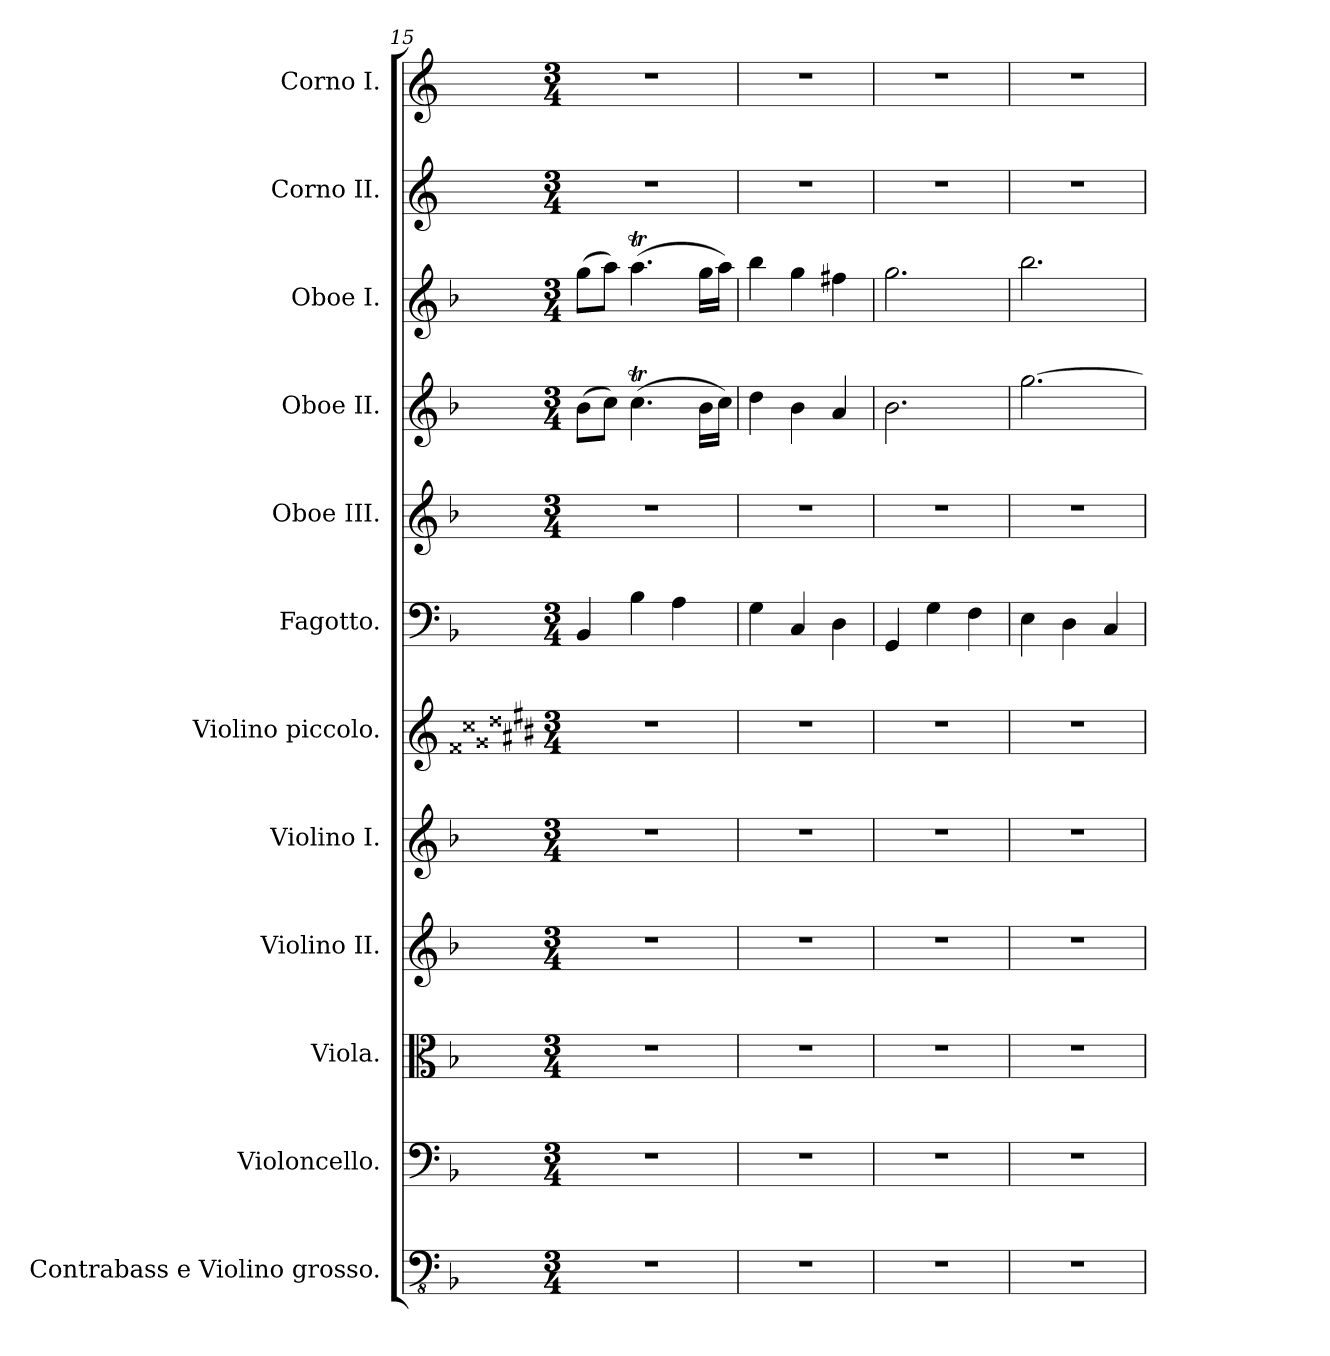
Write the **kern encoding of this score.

**kern	**kern	**kern	**kern	**kern	**kern	**kern	**kern	**kern	**kern	**kern	**kern
*part12	*part11	*part10	*part9	*part8	*part7	*part6	*part5	*part4	*part3	*part2	*part1
*staff12	*staff11	*staff10	*staff9	*staff8	*staff7	*staff6	*staff5	*staff4	*staff3	*staff2	*staff1
*I"Contrabass e Violino grosso.	*I"Violoncello.	*I"Viola.	*I"Violino II.	*I"Violino I.	*I"Violino piccolo.	*I"Fagotto.	*I"Oboe III.	*I"Oboe II.	*I"Oboe I.	*I"Corno II.	*I"Corno I.
*I'Cnb e Vln gr.	*I'Vlc.	*I'Vla.	*I'Vln II.	*I'Vln I.	*I'Vln picc.	*I'Fgt.	*I'Obe III.	*I'Obe II.	*I'Obe I.	*I'Crn II.	*I'Crn I.
!!LO:PB:g=z
*clefFv4	*clefF4	*clefC3	*clefG2	*clefG2	*clefG2	*clefF4	*clefG2	*clefG2	*clefG2	*clefG2	*clefG2
*ITrd7c12	*	*	*	*	*ITrd-1c-3	*	*	*	*	*ITrd4c7	*ITrd4c7
*k[b-]	*k[b-]	*k[b-]	*k[b-]	*k[b-]	*k[f##c##g##d##a#e#b#]	*k[b-]	*k[b-]	*k[b-]	*k[b-]	*k[b-]	*k[b-]
*M3/4	*M3/4	*M3/4	*M3/4	*M3/4	*M3/4	*M3/4	*M3/4	*M3/4	*M3/4	*M3/4	*M3/4
=15	=15	=15	=15	=15	=15	=15	=15	=15	=15	=15	=15
2.r	2.r	2.r	2.r	2.r	2.r	4BB-/	2.r	(>8b-\L	(>8gg\L	2.r	2.r
.	.	.	.	.	.	.	.	8cc\J)	8aa\J)	.	.
.	.	.	.	.	.	4B-\	.	(>4.ccT\	(>4.aat\	.	.
.	.	.	.	.	.	4A\	.	.	.	.	.
.	.	.	.	.	.	.	.	16b-\LL	16gg\LL	.	.
.	.	.	.	.	.	.	.	16cc\JJ)	16aa\JJ)	.	.
=16	=16	=16	=16	=16	=16	=16	=16	=16	=16	=16	=16
2.r	2.r	2.r	2.r	2.r	2.r	4G\	2.r	4dd\	4bb-\	2.r	2.r
.	.	.	.	.	.	4C/	.	4b-\	4gg\	.	.
.	.	.	.	.	.	4D\	.	4a/	4ff#X\	.	.
=17	=17	=17	=17	=17	=17	=17	=17	=17	=17	=17	=17
2.r	2.r	2.r	2.r	2.r	2.r	4GG/	2.r	2.b-\	2.gg\	2.r	2.r
.	.	.	.	.	.	4G\	.	.	.	.	.
.	.	.	.	.	.	4F\	.	.	.	.	.
=18	=18	=18	=18	=18	=18	=18	=18	=18	=18	=18	=18
2.r	2.r	2.r	2.r	2.r	2.r	4E\	2.r	[2.gg\	2.bb-\	2.r	2.r
.	.	.	.	.	.	4D\	.	.	.	.	.
.	.	.	.	.	.	4C/	.	.	.	.	.
=	=	=	=	=	=	=	=	=	=	=	=
*-	*-	*-	*-	*-	*-	*-	*-	*-	*-	*-	*-
